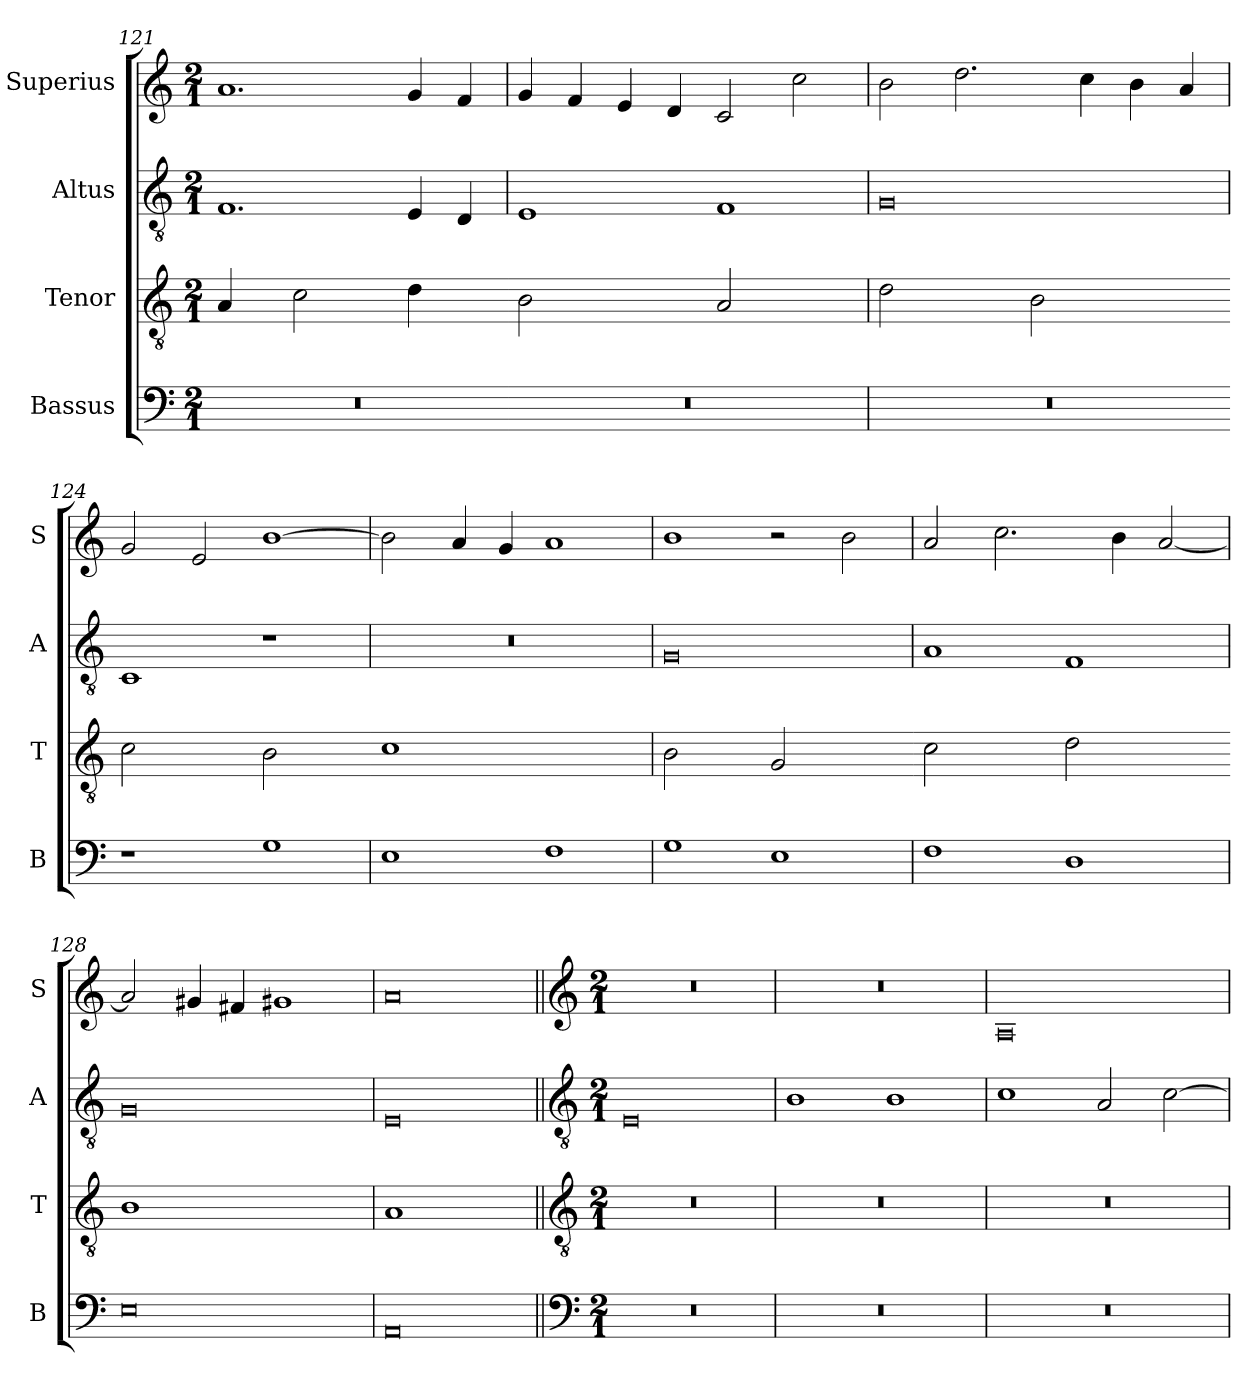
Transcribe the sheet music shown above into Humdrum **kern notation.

**kern	**kern	**kern	**kern
*part4	*part3	*part2	*part1
*staff4	*staff3	*staff2	*staff1
*I"Bassus	*I"Tenor	*I"Altus	*I"Superius
*I'B	*I'T	*I'A	*I'S
*clefF4	*clefGv2	*clefGv2	*clefG2
*k[]	*k[]	*k[]	*k[]
*M2/1	*M2/1	*M2/1	*M2/1
=121	=121	=121	=121
!	!LO:N:vis=4	!	!
0r	2A	1.F	1.a
!	!LO:N:vis=2	!	!
.	1c	.	.
!	!LO:N:vis=4	!	!
.	2d	4E	4g
.	.	4D	4f
=122	=122-	=122	=122
!	!LO:N:vis=2	!	!
0r	1B	1E	4g
.	.	.	4f
.	.	.	4e
.	.	.	4d
!	!LO:N:vis=2	!	!
.	1A	1F	2c
.	.	.	2cc
=123	=123	=123	=123
!	!LO:N:vis=2	!	!
0r	1d	0G	2b
.	.	.	2.dd
!	!LO:N:vis=2	!	!
.	1B	.	.
.	.	.	4cc
.	.	.	4b
.	.	.	4a
=124	=124-	=124	=124
!	!LO:N:vis=2	!	!
1r	1c	1C	2g
.	.	.	2e
!	!LO:N:vis=2	!	!
1G	1B	1r	[1b
=125	=125-	=125	=125
!	!LO:N:vis=1	!	!
1E	0c	0r	2b]
.	.	.	4a
.	.	.	4g
1F	.	.	1a
=126	=126	=126	=126
!	!LO:N:vis=2	!	!
1G	1B	0G	1b
!	!LO:N:vis=2	!	!
1E	1G	.	2r
.	.	.	2b
=127	=127-	=127	=127
!	!LO:N:vis=2	!	!
1F	1c	1A	2a
.	.	.	2.cc
!	!LO:N:vis=2	!	!
1D	1d	1F	.
.	.	.	4b
.	.	.	[2a
=128	=128-	=128	=128
!	!LO:N:vis=1	!	!
0E	0B	0G	2a]
.	.	.	4g#X
.	.	.	4f#X
.	.	.	1g#X
=129	=129	=129	=129
!	!LO:N:vis=1	!	!
0AA	0A	0E	0a
=130||	=130||	=130||	=130||
*clefF4	*clefGv2	*clefGv2	*clefG2
*k[]	*k[]	*k[]	*k[]
*M2/1	*M2/1	*M2/1	*M2/1
0r	0r	0E	0r
=131	=131	=131	=131
0r	0r	1B	0r
.	.	1B	.
=132	=132	=132	=132
0r	0r	1c	0A
.	.	2A	.
.	.	[2c	.
=	=	=	=
*-	*-	*-	*-
